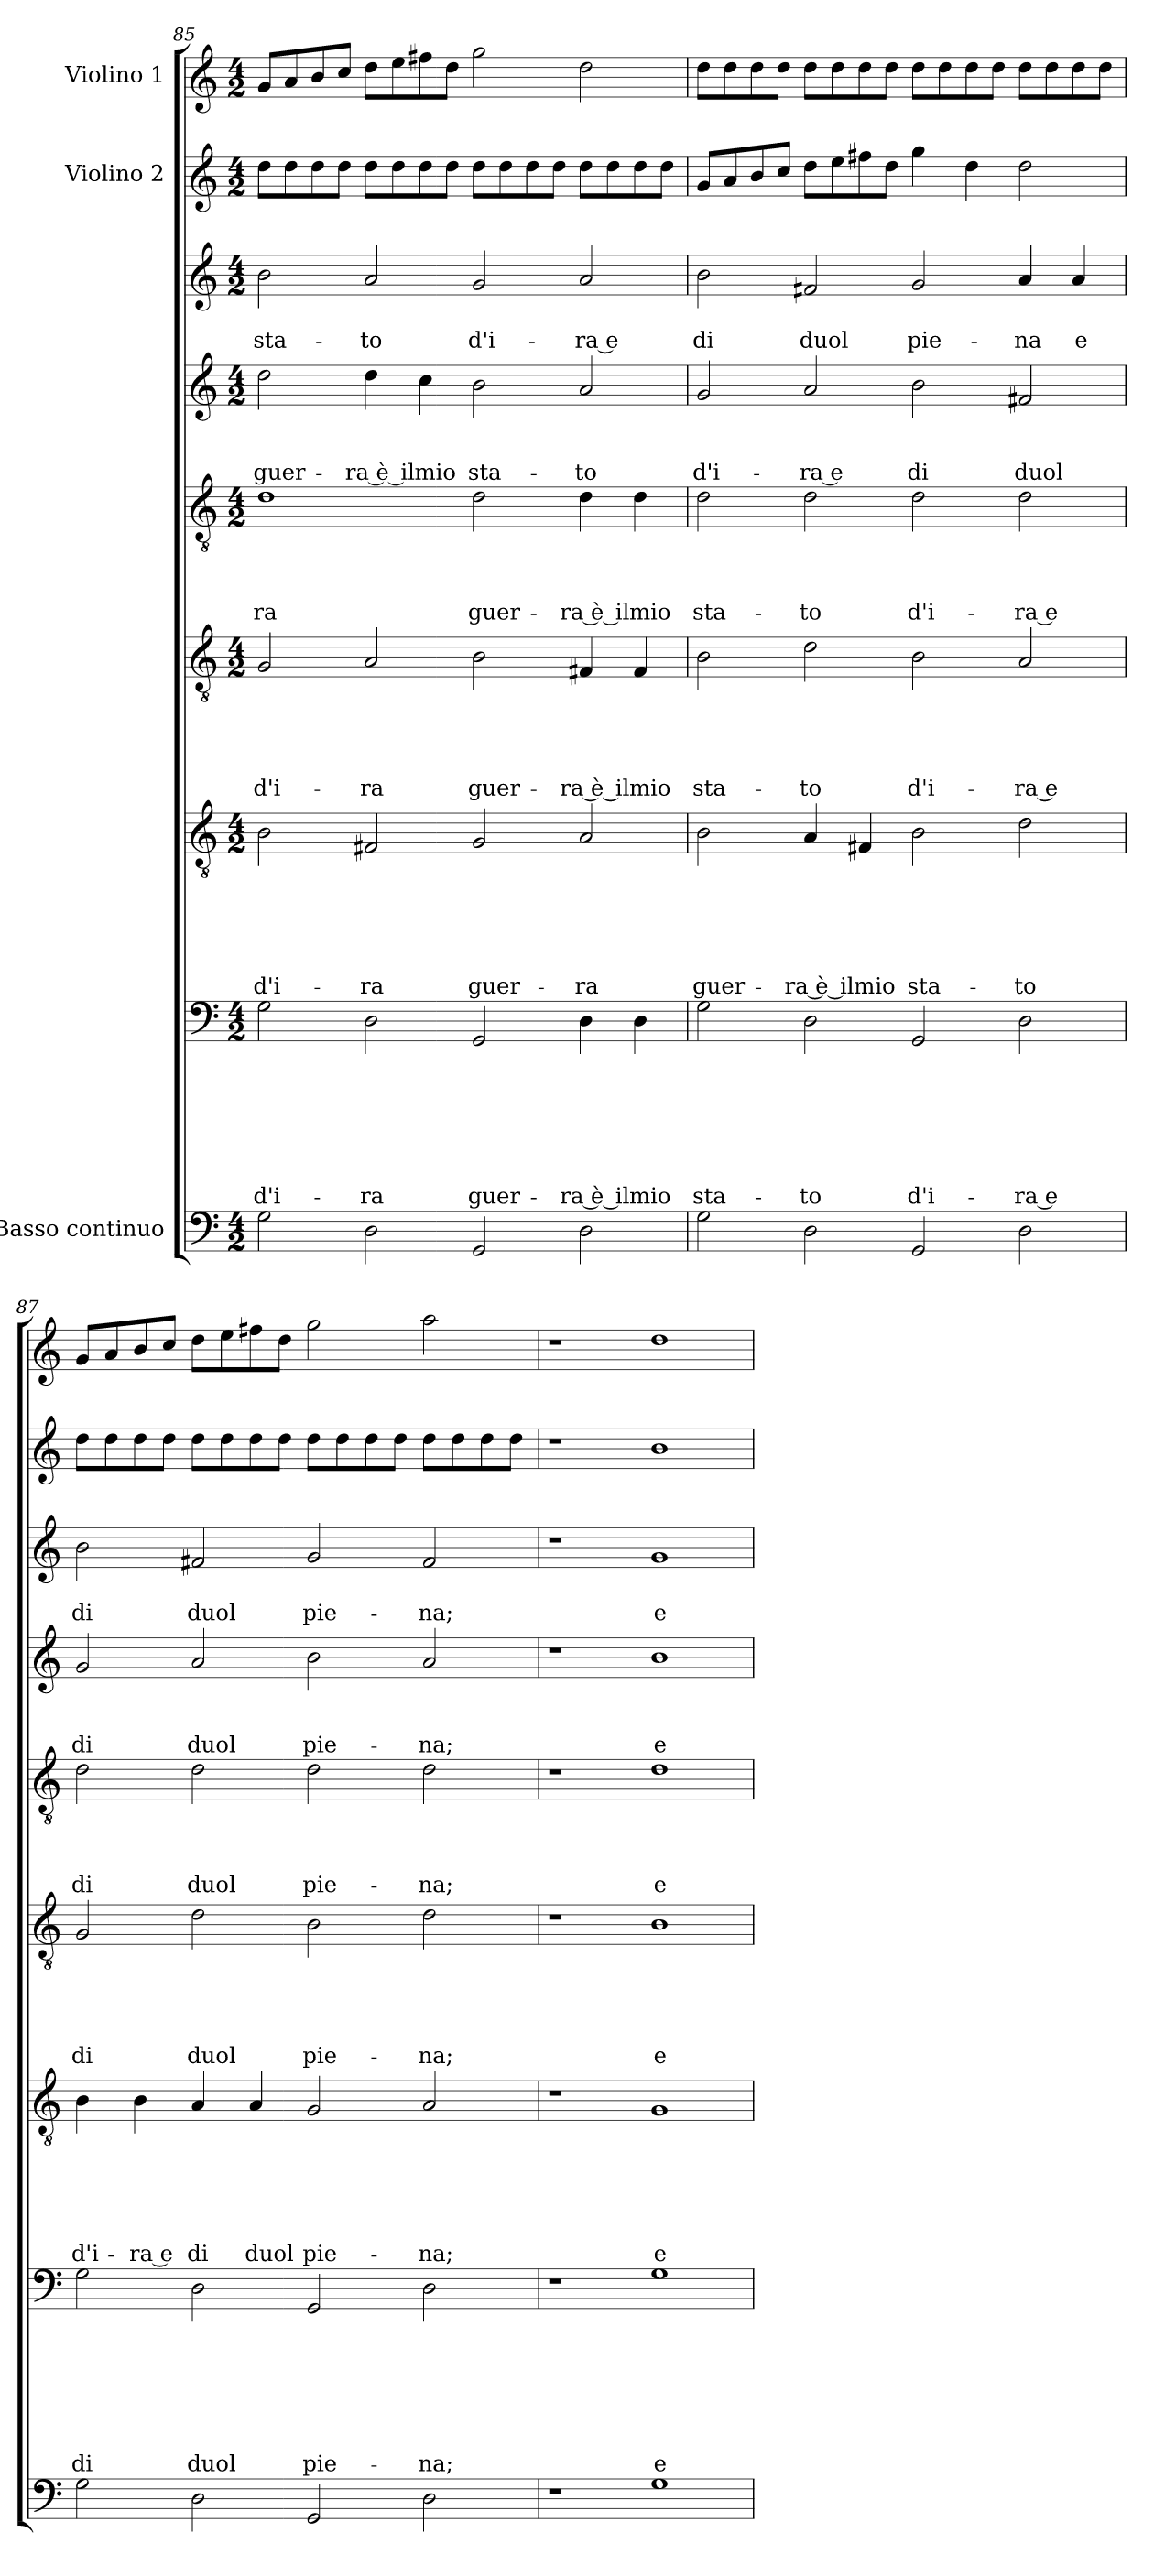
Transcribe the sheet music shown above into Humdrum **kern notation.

**kern	**kern	**text	**text	**text	**text	**text	**text	**text	**kern	**text	**text	**text	**text	**text	**text	**kern	**text	**text	**text	**text	**text	**kern	**text	**text	**text	**text	**kern	**text	**text	**text	**kern	**text	**text	**kern	**kern
*part9	*part8	*part8	*part8	*part8	*part8	*part8	*part8	*part8	*part7	*part7	*part7	*part7	*part7	*part7	*part7	*part6	*part6	*part6	*part6	*part6	*part6	*part5	*part5	*part5	*part5	*part5	*part4	*part4	*part4	*part4	*part3	*part3	*part3	*part2	*part1
*staff9	*staff8	*staff8	*staff8	*staff8	*staff8	*staff8	*staff8	*staff8	*staff7	*staff7	*staff7	*staff7	*staff7	*staff7	*staff7	*staff6	*staff6	*staff6	*staff6	*staff6	*staff6	*staff5	*staff5	*staff5	*staff5	*staff5	*staff4	*staff4	*staff4	*staff4	*staff3	*staff3	*staff3	*staff2	*staff1
*I"Basso continuo	*	*	*	*	*	*	*	*	*	*	*	*	*	*	*	*	*	*	*	*	*	*	*	*	*	*	*	*	*	*	*	*	*	*I"Violino 2	*I"Violino 1
!!LO:LB:g=z
*clefF4	*clefF4	*	*	*	*	*	*	*	*clefGv2	*	*	*	*	*	*	*clefGv2	*	*	*	*	*	*clefGv2	*	*	*	*	*clefG2	*	*	*	*clefG2	*	*	*clefG2	*clefG2
*k[]	*k[]	*	*	*	*	*	*	*	*k[]	*	*	*	*	*	*	*k[]	*	*	*	*	*	*k[]	*	*	*	*	*k[]	*	*	*	*k[]	*	*	*k[]	*k[]
*a:	*a:	*	*	*	*	*	*	*	*a:	*	*	*	*	*	*	*a:	*	*	*	*	*	*a:	*	*	*	*	*a:	*	*	*	*a:	*	*	*a:	*a:
*M4/2	*M4/2	*	*	*	*	*	*	*	*M4/2	*	*	*	*	*	*	*M4/2	*	*	*	*	*	*M4/2	*	*	*	*	*M4/2	*	*	*	*M4/2	*	*	*M4/2	*M4/2
=85	=85	=85	=85	=85	=85	=85	=85	=85	=85	=85	=85	=85	=85	=85	=85	=85	=85	=85	=85	=85	=85	=85	=85	=85	=85	=85	=85	=85	=85	=85	=85	=85	=85	=85	=85
!	!	!	!	!	!	!	!	!LO:LY:b	!	!	!	!	!	!	!LO:LY:b	!	!	!	!	!	!LO:LY:b	!	!	!	!	!LO:LY:b	!	!	!	!LO:LY:b	!	!	!LO:LY:b	!	!
2G\	2G\	.	.	.	.	.	.	d'i-	2B\	.	.	.	.	.	d'i-	2G/	.	.	.	.	d'i-	1d	.	.	.	-ra	2dd\	.	.	guer-	2b\	.	sta-	8dd\L	8g/L
.	.	.	.	.	.	.	.	.	.	.	.	.	.	.	.	.	.	.	.	.	.	.	.	.	.	.	.	.	.	.	.	.	.	8dd\	8a/
.	.	.	.	.	.	.	.	.	.	.	.	.	.	.	.	.	.	.	.	.	.	.	.	.	.	.	.	.	.	.	.	.	.	8dd\	8b/
.	.	.	.	.	.	.	.	.	.	.	.	.	.	.	.	.	.	.	.	.	.	.	.	.	.	.	.	.	.	.	.	.	.	8dd\J	8cc/J
!	!	!	!	!	!	!	!	!LO:LY:b	!	!	!	!	!	!	!LO:LY:b	!	!	!	!	!	!LO:LY:b	!	!	!	!	!	!	!	!	!LO:LY:b	!	!	!LO:LY:b	!	!
2D\	2D\	.	.	.	.	.	.	-ra	2F#X/	.	.	.	.	.	-ra	2A/	.	.	.	.	-ra	.	.	.	.	.	4dd\	.	.	-ra è il	2a/	.	-to	8dd\L	8dd\L
.	.	.	.	.	.	.	.	.	.	.	.	.	.	.	.	.	.	.	.	.	.	.	.	.	.	.	.	.	.	.	.	.	.	8dd\	8ee\
!	!	!	!	!	!	!	!	!	!	!	!	!	!	!	!	!	!	!	!	!	!	!	!	!	!	!	!	!	!	!LO:LY:b	!	!	!	!	!
.	.	.	.	.	.	.	.	.	.	.	.	.	.	.	.	.	.	.	.	.	.	.	.	.	.	.	4cc\	.	.	mio	.	.	.	8dd\	8ff#X\
.	.	.	.	.	.	.	.	.	.	.	.	.	.	.	.	.	.	.	.	.	.	.	.	.	.	.	.	.	.	.	.	.	.	8dd\J	8dd\J
!	!	!	!	!	!	!	!	!LO:LY:b	!	!	!	!	!	!	!LO:LY:b	!	!	!	!	!	!LO:LY:b	!	!	!	!	!LO:LY:b	!	!	!	!LO:LY:b	!	!	!LO:LY:b	!	!
2GG/	2GG/	.	.	.	.	.	.	guer-	2G/	.	.	.	.	.	guer-	2B\	.	.	.	.	guer-	2d\	.	.	.	guer-	2b\	.	.	sta-	2g/	.	d'i-	8dd\L	2gg\
.	.	.	.	.	.	.	.	.	.	.	.	.	.	.	.	.	.	.	.	.	.	.	.	.	.	.	.	.	.	.	.	.	.	8dd\	.
.	.	.	.	.	.	.	.	.	.	.	.	.	.	.	.	.	.	.	.	.	.	.	.	.	.	.	.	.	.	.	.	.	.	8dd\	.
.	.	.	.	.	.	.	.	.	.	.	.	.	.	.	.	.	.	.	.	.	.	.	.	.	.	.	.	.	.	.	.	.	.	8dd\J	.
!	!	!	!	!	!	!	!	!LO:LY:b	!	!	!	!	!	!	!LO:LY:b	!	!	!	!	!	!LO:LY:b	!	!	!	!	!LO:LY:b	!	!	!	!LO:LY:b	!	!	!LO:LY:b	!	!
2D\	4D\	.	.	.	.	.	.	-ra è il	2A/	.	.	.	.	.	-ra	4F#X/	.	.	.	.	-ra è il	4d\	.	.	.	-ra è il	2a/	.	.	-to	2a/	.	-ra e	8dd\L	2dd\
.	.	.	.	.	.	.	.	.	.	.	.	.	.	.	.	.	.	.	.	.	.	.	.	.	.	.	.	.	.	.	.	.	.	8dd\	.
!	!	!	!	!	!	!	!	!LO:LY:b	!	!	!	!	!	!	!	!	!	!	!	!	!LO:LY:b	!	!	!	!	!LO:LY:b	!	!	!	!	!	!	!	!	!
.	4D\	.	.	.	.	.	.	mio	.	.	.	.	.	.	.	4F#/	.	.	.	.	mio	4d\	.	.	.	mio	.	.	.	.	.	.	.	8dd\	.
.	.	.	.	.	.	.	.	.	.	.	.	.	.	.	.	.	.	.	.	.	.	.	.	.	.	.	.	.	.	.	.	.	.	8dd\J	.
=86	=86	=86	=86	=86	=86	=86	=86	=86	=86	=86	=86	=86	=86	=86	=86	=86	=86	=86	=86	=86	=86	=86	=86	=86	=86	=86	=86	=86	=86	=86	=86	=86	=86	=86	=86
!	!	!	!	!	!	!	!	!LO:LY:b	!	!	!	!	!	!	!LO:LY:b	!	!	!	!	!	!LO:LY:b	!	!	!	!	!LO:LY:b	!	!	!	!LO:LY:b	!	!	!LO:LY:b	!	!
2G\	2G\	.	.	.	.	.	.	sta-	2B\	.	.	.	.	.	guer-	2B\	.	.	.	.	sta-	2d\	.	.	.	sta-	2g/	.	.	d'i-	2b\	.	di	8g/L	8dd\L
.	.	.	.	.	.	.	.	.	.	.	.	.	.	.	.	.	.	.	.	.	.	.	.	.	.	.	.	.	.	.	.	.	.	8a/	8dd\
.	.	.	.	.	.	.	.	.	.	.	.	.	.	.	.	.	.	.	.	.	.	.	.	.	.	.	.	.	.	.	.	.	.	8b/	8dd\
.	.	.	.	.	.	.	.	.	.	.	.	.	.	.	.	.	.	.	.	.	.	.	.	.	.	.	.	.	.	.	.	.	.	8cc/J	8dd\J
!	!	!	!	!	!	!	!	!LO:LY:b	!	!	!	!	!	!	!LO:LY:b	!	!	!	!	!	!LO:LY:b	!	!	!	!	!LO:LY:b	!	!	!	!LO:LY:b	!	!	!LO:LY:b	!	!
2D\	2D\	.	.	.	.	.	.	-to	4A/	.	.	.	.	.	-ra è il	2d\	.	.	.	.	-to	2d\	.	.	.	-to	2a/	.	.	-ra e	2f#X/	.	duol	8dd\L	8dd\L
.	.	.	.	.	.	.	.	.	.	.	.	.	.	.	.	.	.	.	.	.	.	.	.	.	.	.	.	.	.	.	.	.	.	8ee\	8dd\
!	!	!	!	!	!	!	!	!	!	!	!	!	!	!	!LO:LY:b	!	!	!	!	!	!	!	!	!	!	!	!	!	!	!	!	!	!	!	!
.	.	.	.	.	.	.	.	.	4F#X/	.	.	.	.	.	mio	.	.	.	.	.	.	.	.	.	.	.	.	.	.	.	.	.	.	8ff#X\	8dd\
.	.	.	.	.	.	.	.	.	.	.	.	.	.	.	.	.	.	.	.	.	.	.	.	.	.	.	.	.	.	.	.	.	.	8dd\J	8dd\J
!	!	!	!	!	!	!	!	!LO:LY:b	!	!	!	!	!	!	!LO:LY:b	!	!	!	!	!	!LO:LY:b	!	!	!	!	!LO:LY:b	!	!	!	!LO:LY:b	!	!	!LO:LY:b	!	!
2GG/	2GG/	.	.	.	.	.	.	d'i-	2B\	.	.	.	.	.	sta-	2B\	.	.	.	.	d'i-	2d\	.	.	.	d'i-	2b\	.	.	di	2g/	.	pie-	4gg\	8dd\L
.	.	.	.	.	.	.	.	.	.	.	.	.	.	.	.	.	.	.	.	.	.	.	.	.	.	.	.	.	.	.	.	.	.	.	8dd\
.	.	.	.	.	.	.	.	.	.	.	.	.	.	.	.	.	.	.	.	.	.	.	.	.	.	.	.	.	.	.	.	.	.	4dd\	8dd\
.	.	.	.	.	.	.	.	.	.	.	.	.	.	.	.	.	.	.	.	.	.	.	.	.	.	.	.	.	.	.	.	.	.	.	8dd\J
!	!	!	!	!	!	!	!	!LO:LY:b	!	!	!	!	!	!	!LO:LY:b	!	!	!	!	!	!LO:LY:b	!	!	!	!	!LO:LY:b	!	!	!	!LO:LY:b	!	!	!LO:LY:b	!	!
2D\	2D\	.	.	.	.	.	.	-ra e	2d\	.	.	.	.	.	-to	2A/	.	.	.	.	-ra e	2d\	.	.	.	-ra e	2f#X/	.	.	duol	4a/	.	-na	2dd\	8dd\L
.	.	.	.	.	.	.	.	.	.	.	.	.	.	.	.	.	.	.	.	.	.	.	.	.	.	.	.	.	.	.	.	.	.	.	8dd\
!	!	!	!	!	!	!	!	!	!	!	!	!	!	!	!	!	!	!	!	!	!	!	!	!	!	!	!	!	!	!	!	!	!LO:LY:b	!	!
.	.	.	.	.	.	.	.	.	.	.	.	.	.	.	.	.	.	.	.	.	.	.	.	.	.	.	.	.	.	.	4a/	.	e	.	8dd\
.	.	.	.	.	.	.	.	.	.	.	.	.	.	.	.	.	.	.	.	.	.	.	.	.	.	.	.	.	.	.	.	.	.	.	8dd\J
=87	=87	=87	=87	=87	=87	=87	=87	=87	=87	=87	=87	=87	=87	=87	=87	=87	=87	=87	=87	=87	=87	=87	=87	=87	=87	=87	=87	=87	=87	=87	=87	=87	=87	=87	=87
!	!	!	!	!	!	!	!	!LO:LY:b	!	!	!	!	!	!	!LO:LY:b	!	!	!	!	!	!LO:LY:b	!	!	!	!	!LO:LY:b	!	!	!	!LO:LY:b	!	!	!LO:LY:b	!	!
2G\	2G\	.	.	.	.	.	.	di	4B\	.	.	.	.	.	d'i-	2G/	.	.	.	.	di	2d\	.	.	.	di	2g/	.	.	di	2b\	.	di	8dd\L	8g/L
.	.	.	.	.	.	.	.	.	.	.	.	.	.	.	.	.	.	.	.	.	.	.	.	.	.	.	.	.	.	.	.	.	.	8dd\	8a/
!	!	!	!	!	!	!	!	!	!	!	!	!	!	!	!LO:LY:b	!	!	!	!	!	!	!	!	!	!	!	!	!	!	!	!	!	!	!	!
.	.	.	.	.	.	.	.	.	4B\	.	.	.	.	.	-ra e	.	.	.	.	.	.	.	.	.	.	.	.	.	.	.	.	.	.	8dd\	8b/
.	.	.	.	.	.	.	.	.	.	.	.	.	.	.	.	.	.	.	.	.	.	.	.	.	.	.	.	.	.	.	.	.	.	8dd\J	8cc/J
!	!	!	!	!	!	!	!	!LO:LY:b	!	!	!	!	!	!	!LO:LY:b	!	!	!	!	!	!LO:LY:b	!	!	!	!	!LO:LY:b	!	!	!	!LO:LY:b	!	!	!LO:LY:b	!	!
2D\	2D\	.	.	.	.	.	.	duol	4A/	.	.	.	.	.	di	2d\	.	.	.	.	duol	2d\	.	.	.	duol	2a/	.	.	duol	2f#X/	.	duol	8dd\L	8dd\L
.	.	.	.	.	.	.	.	.	.	.	.	.	.	.	.	.	.	.	.	.	.	.	.	.	.	.	.	.	.	.	.	.	.	8dd\	8ee\
!	!	!	!	!	!	!	!	!	!	!	!	!	!	!	!LO:LY:b	!	!	!	!	!	!	!	!	!	!	!	!	!	!	!	!	!	!	!	!
.	.	.	.	.	.	.	.	.	4A/	.	.	.	.	.	duol	.	.	.	.	.	.	.	.	.	.	.	.	.	.	.	.	.	.	8dd\	8ff#X\
.	.	.	.	.	.	.	.	.	.	.	.	.	.	.	.	.	.	.	.	.	.	.	.	.	.	.	.	.	.	.	.	.	.	8dd\J	8dd\J
!	!	!	!	!	!	!	!	!LO:LY:b	!	!	!	!	!	!	!LO:LY:b	!	!	!	!	!	!LO:LY:b	!	!	!	!	!LO:LY:b	!	!	!	!LO:LY:b	!	!	!LO:LY:b	!	!
2GG/	2GG/	.	.	.	.	.	.	pie-	2G/	.	.	.	.	.	pie-	2B\	.	.	.	.	pie-	2d\	.	.	.	pie-	2b\	.	.	pie-	2g/	.	pie-	8dd\L	2gg\
.	.	.	.	.	.	.	.	.	.	.	.	.	.	.	.	.	.	.	.	.	.	.	.	.	.	.	.	.	.	.	.	.	.	8dd\	.
.	.	.	.	.	.	.	.	.	.	.	.	.	.	.	.	.	.	.	.	.	.	.	.	.	.	.	.	.	.	.	.	.	.	8dd\	.
.	.	.	.	.	.	.	.	.	.	.	.	.	.	.	.	.	.	.	.	.	.	.	.	.	.	.	.	.	.	.	.	.	.	8dd\J	.
!	!	!	!	!	!	!	!	!LO:LY:b	!	!	!	!	!	!	!LO:LY:b	!	!	!	!	!	!LO:LY:b	!	!	!	!	!LO:LY:b	!	!	!	!LO:LY:b	!	!	!LO:LY:b	!	!
2D\	2D\	.	.	.	.	.	.	-na;	2A/	.	.	.	.	.	-na;	2d\	.	.	.	.	-na;	2d\	.	.	.	-na;	2a/	.	.	-na;	2f#/	.	-na;	8dd\L	2aa\
.	.	.	.	.	.	.	.	.	.	.	.	.	.	.	.	.	.	.	.	.	.	.	.	.	.	.	.	.	.	.	.	.	.	8dd\	.
.	.	.	.	.	.	.	.	.	.	.	.	.	.	.	.	.	.	.	.	.	.	.	.	.	.	.	.	.	.	.	.	.	.	8dd\	.
.	.	.	.	.	.	.	.	.	.	.	.	.	.	.	.	.	.	.	.	.	.	.	.	.	.	.	.	.	.	.	.	.	.	8dd\J	.
!!LO:PB:g=z
=88	=88	=88	=88	=88	=88	=88	=88	=88	=88	=88	=88	=88	=88	=88	=88	=88	=88	=88	=88	=88	=88	=88	=88	=88	=88	=88	=88	=88	=88	=88	=88	=88	=88	=88	=88
1r	1r	.	.	.	.	.	.	.	1r	.	.	.	.	.	.	1r	.	.	.	.	.	1r	.	.	.	.	1r	.	.	.	1r	.	.	1r	1r
!	!	!	!	!	!	!	!	!LO:LY:b	!	!	!	!	!	!	!LO:LY:b	!	!	!	!	!	!LO:LY:b	!	!	!	!	!LO:LY:b	!	!	!	!LO:LY:b	!	!	!LO:LY:b	!	!
1G	1G	.	.	.	.	.	.	e	1G	.	.	.	.	.	e	1B	.	.	.	.	e	1d	.	.	.	e	1b	.	.	e	1g	.	e	1b	1dd
=	=	=	=	=	=	=	=	=	=	=	=	=	=	=	=	=	=	=	=	=	=	=	=	=	=	=	=	=	=	=	=	=	=	=	=
*-	*-	*-	*-	*-	*-	*-	*-	*-	*-	*-	*-	*-	*-	*-	*-	*-	*-	*-	*-	*-	*-	*-	*-	*-	*-	*-	*-	*-	*-	*-	*-	*-	*-	*-	*-
